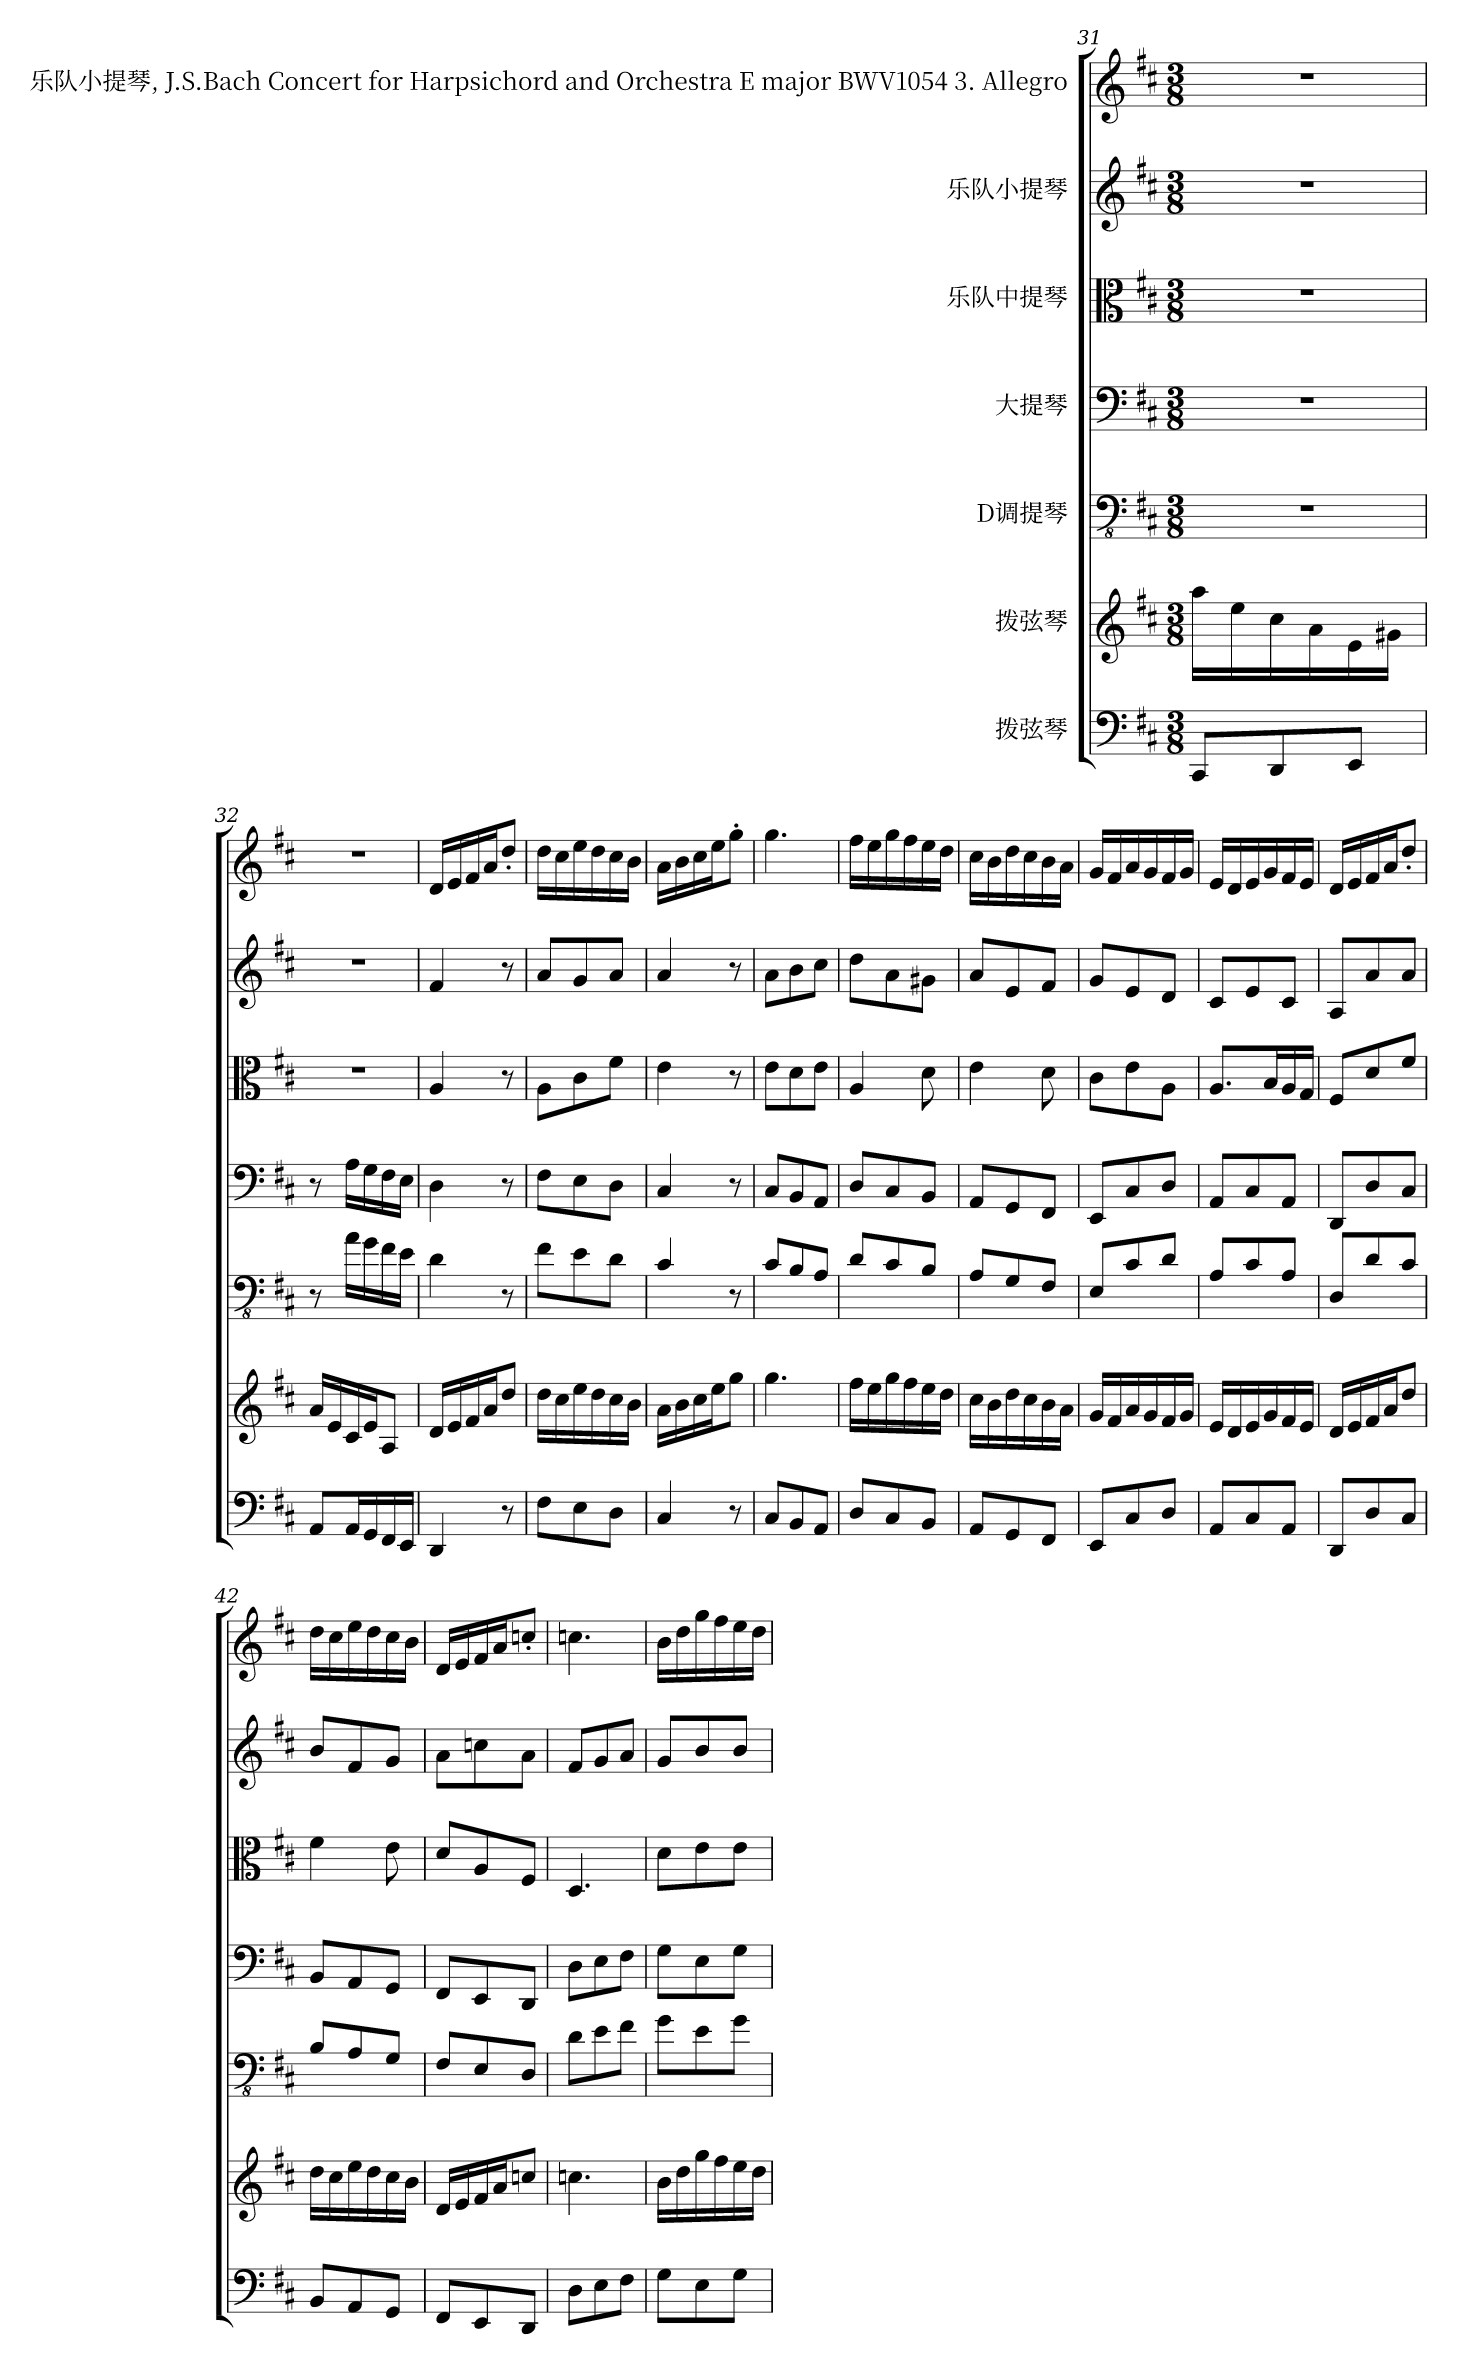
**kern	**kern	**kern	**kern	**kern	**kern	**kern
*part7	*part6	*part5	*part4	*part3	*part2	*part1
*staff7	*staff6	*staff5	*staff4	*staff3	*staff2	*staff1
*I"拨弦琴	*I"拨弦琴	*I"D调提琴	*I"大提琴	*I"乐队中提琴	*I"乐队小提琴	*I"乐队小提琴, J.S.Bach Concert for Harpsichord and Orchestra E major BWV1054 3. Allegro
!!LO:PB:g=z
*clefF4	*clefG2	*clefFv4	*clefF4	*clefC3	*clefG2	*clefG2
*	*	*ITrd7c12	*	*	*	*
*k[f#c#]	*k[f#c#]	*k[f#c#]	*k[f#c#]	*k[f#c#]	*k[f#c#]	*k[f#c#]
*M3/8	*M3/8	*M3/8	*M3/8	*M3/8	*M3/8	*M3/8
=31	=31	=31	=31	=31	=31	=31
8CC#/L	16aa\LL	4.r	4.r	4.r	4.r	4.r
.	16ee\	.	.	.	.	.
8DD/	16cc#\	.	.	.	.	.
.	16a\	.	.	.	.	.
8EE/J	16e\	.	.	.	.	.
.	16g#X\JJ	.	.	.	.	.
=32	=32	=32	=32	=32	=32	=32
8AA/L	16a/LL	8r	8r	4.r	4.r	4.r
.	16e/	.	.	.	.	.
16AA/L	16c#/	16AA\LL	16A\LL	.	.	.
16GG/	16e/J	16GG\	16G\	.	.	.
16FF#/	8A/J	16FF#\	16F#\	.	.	.
16EE/JJ	.	16EE\JJ	16E\JJ	.	.	.
=33	=33	=33	=33	=33	=33	=33
4DD/	16d/LL	4DD\	4D\	4A/	4f#/	16d/LL
.	16e/	.	.	.	.	16e/
.	16f#/	.	.	.	.	16f#/
.	16a/J	.	.	.	.	16a/J
8r	8dd/J	8r	8r	8r	8r	8dd'/J
=34	=34	=34	=34	=34	=34	=34
8F#\L	16dd\LL	8FF#\L	8F#\L	8A\L	8a/L	16dd\LL
.	16cc#\	.	.	.	.	16cc#\
8E\	16ee\	8EE\	8E\	8c#\	8g/	16ee\
.	16dd\	.	.	.	.	16dd\
8D\J	16cc#\	8DD\J	8D\J	8f#\J	8a/J	16cc#\
.	16b\JJ	.	.	.	.	16b\JJ
=35	=35	=35	=35	=35	=35	=35
4C#/	16a\LL	4CC#/	4C#/	4e\	4a/	16a\LL
.	16b\	.	.	.	.	16b\
.	16cc#\	.	.	.	.	16cc#\
.	16ee\J	.	.	.	.	16ee\J
8r	8gg\J	8r	8r	8r	8r	8gg'\J
=36	=36	=36	=36	=36	=36	=36
8C#/L	4.gg\	8CC#/L	8C#/L	8e\L	8a\L	4.gg\
8BB/	.	8BBB/	8BB/	8d\	8b\	.
8AA/J	.	8AAA/J	8AA/J	8e\J	8cc#\J	.
!!LO:PB:g=z
=37	=37	=37	=37	=37	=37	=37
8D/L	16ff#\LL	8DD/L	8D/L	4A/	8dd\L	16ff#\LL
.	16ee\	.	.	.	.	16ee\
8C#/	16gg\	8CC#/	8C#/	.	8a\	16gg\
.	16ff#\	.	.	.	.	16ff#\
8BB/J	16ee\	8BBB/J	8BB/J	8d\	8g#X\J	16ee\
.	16dd\JJ	.	.	.	.	16dd\JJ
=38	=38	=38	=38	=38	=38	=38
8AA/L	16cc#\LL	8AAA/L	8AA/L	4e\	8a/L	16cc#\LL
.	16b\	.	.	.	.	16b\
8GG/	16dd\	8GGG/	8GG/	.	8e/	16dd\
.	16cc#\	.	.	.	.	16cc#\
8FF#/J	16b\	8FFF#/J	8FF#/J	8d\	8f#/J	16b\
.	16a\JJ	.	.	.	.	16a\JJ
=39	=39	=39	=39	=39	=39	=39
8EE/L	16g/LL	8EEE/L	8EE/L	8c#\L	8g/L	16g/LL
.	16f#/	.	.	.	.	16f#/
8C#/	16a/	8CC#/	8C#/	8e\	8e/	16a/
.	16g/	.	.	.	.	16g/
8D/J	16f#/	8DD/J	8D/J	8A\J	8d/J	16f#/
.	16g/JJ	.	.	.	.	16g/JJ
=40	=40	=40	=40	=40	=40	=40
8AA/L	16e/LL	8AAA/L	8AA/L	8.A/L	8c#/L	16e/LL
.	16d/	.	.	.	.	16d/
8C#/	16e/	8CC#/	8C#/	.	8e/	16e/
.	16g/	.	.	16B/L	.	16g/
8AA/J	16f#/	8AAA/J	8AA/J	16A/	8c#/J	16f#/
.	16e/JJ	.	.	16G/JJ	.	16e/JJ
=41	=41	=41	=41	=41	=41	=41
8DD/L	16d/LL	8DDD/L	8DD/L	8F#/L	8A/L	16d/LL
.	16e/	.	.	.	.	16e/
8D/	16f#/	8DD/	8D/	8d/	8a/	16f#/
.	16a/J	.	.	.	.	16a/J
8C#/J	8dd/J	8CC#/J	8C#/J	8f#/J	8a/J	8dd'/J
=42	=42	=42	=42	=42	=42	=42
8BB/L	16dd\LL	8BBB/L	8BB/L	4f#\	8b/L	16dd\LL
.	16cc#\	.	.	.	.	16cc#\
8AA/	16ee\	8AAA/	8AA/	.	8f#/	16ee\
.	16dd\	.	.	.	.	16dd\
8GG/J	16cc#\	8GGG/J	8GG/J	8e\	8g/J	16cc#\
.	16b\JJ	.	.	.	.	16b\JJ
!!LO:PB:g=z
=43	=43	=43	=43	=43	=43	=43
8FF#/L	16d/LL	8FFF#/L	8FF#/L	8d/L	8a\L	16d/LL
.	16e/	.	.	.	.	16e/
8EE/	16f#/	8EEE/	8EE/	8A/	8ccn\	16f#/
.	16a/J	.	.	.	.	16a/J
8DD/J	8ccn/J	8DDD/J	8DD/J	8F#/J	8a\J	8ccn'/J
=44	=44	=44	=44	=44	=44	=44
8D\L	4.ccn\	8DD\L	8D\L	4.D/	8f#/L	4.ccn\
8E\	.	8EE\	8E\	.	8g/	.
8F#\J	.	8FF#\J	8F#\J	.	8a/J	.
=45	=45	=45	=45	=45	=45	=45
8G\L	16b\LL	8GG\L	8G\L	8d\L	8g/L	16b\LL
.	16dd\	.	.	.	.	16dd\
8E\	16gg\	8EE\	8E\	8e\	8b/	16gg\
.	16ff#\	.	.	.	.	16ff#\
8G\J	16ee\	8GG\J	8G\J	8e\J	8b/J	16ee\
.	16dd\JJ	.	.	.	.	16dd\JJ
=	=	=	=	=	=	=
*-	*-	*-	*-	*-	*-	*-
